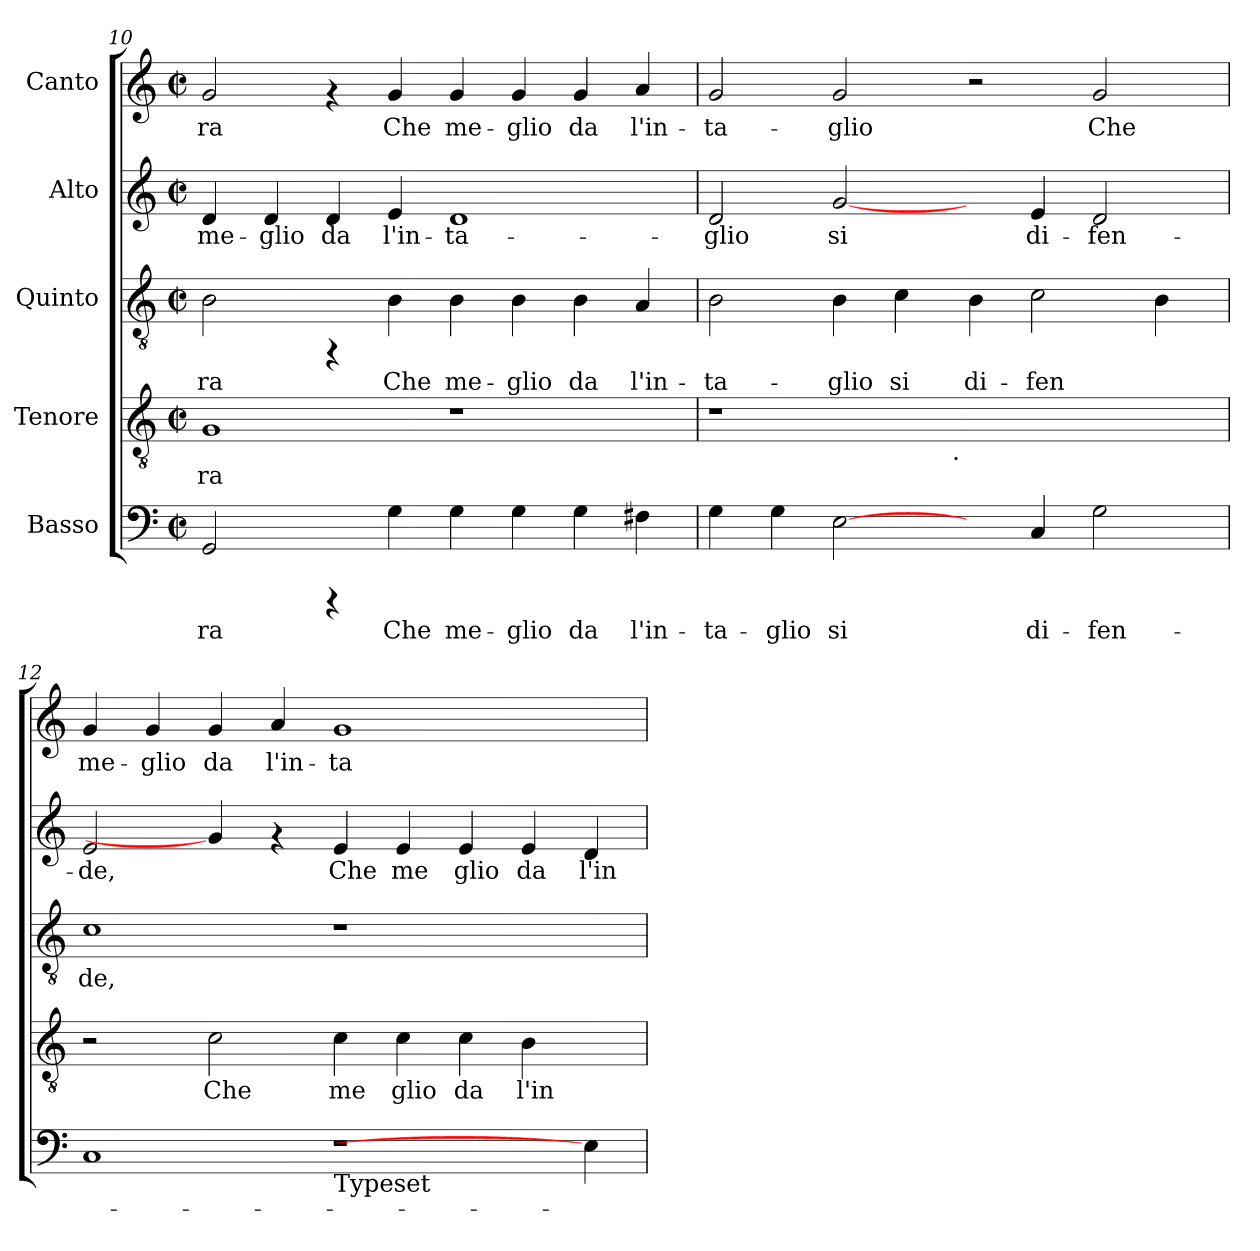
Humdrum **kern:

**kern	**text	**kern	**text	**kern	**text	**kern	**text	**kern	**text
*part5	*part5	*part4	*part4	*part3	*part3	*part2	*part2	*part1	*part1
*staff5	*staff5	*staff4	*staff4	*staff3	*staff3	*staff2	*staff2	*staff1	*staff1
*I"Basso	*	*I"Tenore	*	*I"Quinto	*	*I"Alto	*	*I"Canto	*
*clefF4	*	*clefGv2	*	*clefGv2	*	*clefG2	*	*clefG2	*
*k[]	*	*k[]	*	*k[]	*	*k[]	*	*k[]	*
*C:	*	*C:	*	*C:	*	*C:	*	*C:	*
*M2/2	*	*M2/2	*	*M2/2	*	*M2/2	*	*M2/2	*
*met(c|)	*	*met(c|)	*	*met(c|)	*	*met(c|)	*	*met(c|)	*
=10	=10	=10	=10	=10	=10	=10	=10	=10	=10
!	!LO:LY:b:cj	!	!LO:LY:b:cj	!	!LO:LY:b:cj	!	!LO:LY:b:cj	!	!LO:LY:b:cj
2GG/	-ra	1G	ra	2B\	-ra	4d/	me-	2g/	-ra
!	!	!	!	!	!	!	!LO:LY:b:cj	!	!
.	.	.	.	.	.	4d/	-glio	.	.
!	!	!	!	!	!	!	!LO:LY:b:cj	!	!
4rCCC	.	.	.	4rFF	.	4d/	da	4rf	.
!	!LO:LY:b:cj	!	!	!	!LO:LY:b:cj	!	!LO:LY:b:cj	!	!LO:LY:b:cj
4G\	Che	.	.	4B\	Che	4e/	l'in-	4g/	Che
!	!LO:LY:b:cj	!	!	!	!LO:LY:b:cj	!	!LO:LY:b:cj	!	!LO:LY:b:cj
4G\	me-	1r	.	4B\	me-	1d	-ta-	4g/	me-
!	!LO:LY:b:cj	!	!	!	!LO:LY:b:cj	!	!	!	!LO:LY:b:cj
4G\	-glio	.	.	4B\	-glio	.	.	4g/	-glio
!	!LO:LY:b:cj	!	!	!	!LO:LY:b:cj	!	!	!	!LO:LY:b:cj
4G\	da	.	.	4B\	da	.	.	4g/	da
!	!LO:LY:b:cj	!	!	!	!LO:LY:b:cj	!	!	!	!LO:LY:b:cj
4F#X\	l'in-	.	.	4A/	l'in-	.	.	4a/	l'in-
=11	=11	=11	=11	=11	=11	=11	=11	=11	=11
!	!LO:LY:b:cj	!	!	!	!LO:LY:b:cj	!	!LO:LY:b:cj	!	!LO:LY:b:cj
*	*	*^	*	*	*	*	*	*	*
4G\	-ta-	1r	2ryy	.	2B\	-ta-	2d/	-glio	2g/	-ta-
!	!LO:LY:b:cj	!	!	!	!	!	!	!	!	!
4G\	-glio	.	.	.	.	.	.	.	.	.
!	!LO:LY:b:cj	!	!	!	!	!LO:LY:b:cj	!	!LO:LY:b:cj	!	!LO:LY:b:cj
[2E\	si	.	4...ryy	.	4B\	-glio	[2g/	si	2g/	-glio
!	!	!	!	!	!	!LO:LY:b:cj	!	!	!	!
.	.	.	.	.	4c\	si	.	.	.	.
!	!	!	!LO:TX:b:t=.	!	!	!	!	!	!	!
.	.	.	1ryy	.	.	.	.	.	.	.
!	!	!	!	!	!	!LO:LY:b:cj	!	!	!	!
4ryy	.	1ryy	.	.	4B\	di-	4ryy	.	2r	.
!	!LO:LY:b:cj	!	!	!	!	!LO:LY:b:cj	!	!LO:LY:b:cj	!	!
4C/	di-	.	.	.	2c\	-fen-	4e/	di-	.	.
!	!LO:LY:b:cj	!	!	!	!	!	!	!LO:LY:b:cj	!	!LO:LY:b:cj
2G\	-fen-	.	.	.	.	.	2d/	-fen-	2g/	Che
!	!	!	!	!	!	!LO:LY:b:cj	!	!	!	!
.	.	.	.	.	4B\	--	.	.	.	.
.	.	.	32ryy	.	.	.	.	.	.	.
!!LO:PB:g=z
=12	=12	=12	=12	=12	=12	=12	=12	=12	=12	=12
!	!	!	!	!	!	!LO:LY:b:cj	!	!LO:LY:b:cj	!	!LO:LY:b:cj
*	*	*v	*v	*	*	*	*	*	*	*
1C	.	2r	.	1c	-de,	2e/	-de,	4g/	me-
!	!	!	!	!	!	!	!	!	!LO:LY:b:cj
.	.	.	.	.	.	.	.	4g/	-glio
!	!	!	!LO:LY:b:cj	!	!	!	!	!	!LO:LY:b:cj
.	.	2c\	Che	.	.	4g/]	.	4g/	da
!	!	!	!	!	!	!	!	!	!LO:LY:b:cj
.	.	.	.	.	.	4rf	.	4a/	l'in-
!LO:TX:b:t=Typeset	!	!	!	!	!	!	!	!	!
!	!	!	!LO:LY:b:cj	!	!	!	!LO:LY:b:cj	!	!LO:LY:b:cj
1r	.	4c\	me	1r	.	4e/	Che	1g	-ta-
!	!	!	!LO:LY:b:cj	!	!	!	!LO:LY:b:cj	!	!
.	.	4c\	glio	.	.	4e/	me	.	.
!	!	!	!LO:LY:b:cj	!	!	!	!LO:LY:b:cj	!	!
.	.	4c\	da	.	.	4e/	glio	.	.
!	!	!	!LO:LY:b:cj	!	!	!	!LO:LY:b:cj	!	!
.	.	4B\	l'in	.	.	4e/	da	.	.
!	!	!	!	!	!	!	!LO:LY:b:cj	!	!
4E\]	.	4ryy	.	4ryy	.	4d/	l'in	4ryy	.
=	=	=	=	=	=	=	=	=	=
*-	*-	*-	*-	*-	*-	*-	*-	*-	*-
